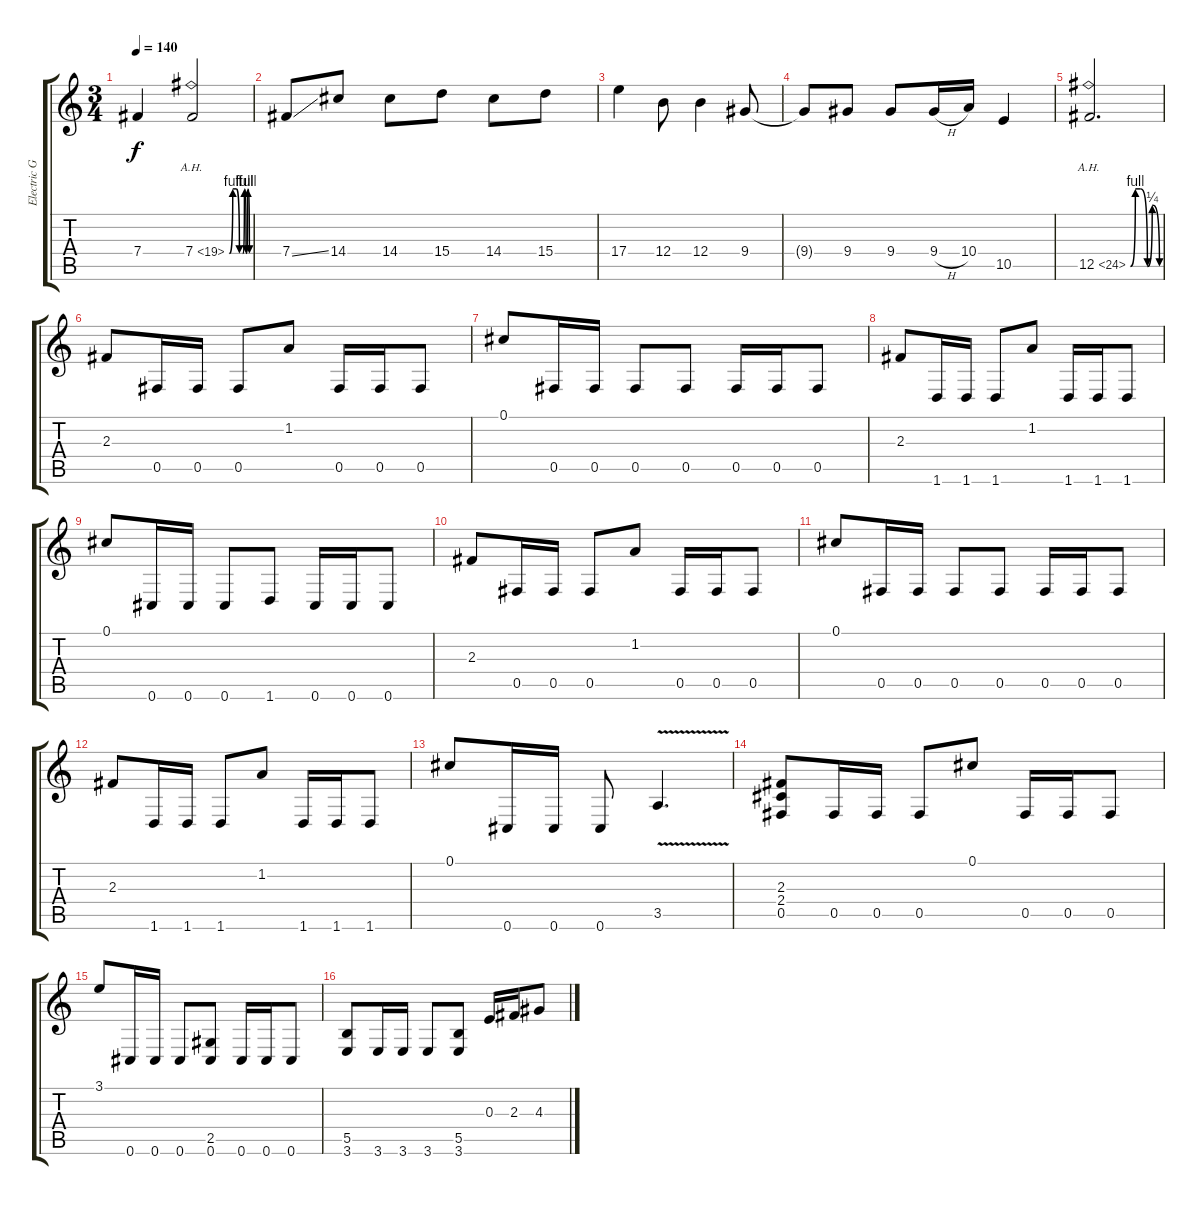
\track ("Electric Guitar 1" "Electric G") {instrument distortionguitar}
\staff {score tabs}
\tuning (Db4 Ab3 E3 B2 Gb2 Db2) {hide}
\ts (3 4)
\tempo 140
\clef g2
\ks c
7.4{t}.4{dy f} 7.4{be (custom 0 0 10 4 20 4 30 0 40 0 45 4 50 0 55 4 60 0) ah 12}.2 |
7.4{ss}.8 14.4.8 14.4.8 15.4.8 14.4.8 15.4.8 |
17.4.4 12.4.8 12.4.4 9.4.8 |
9.4{t}.8 9.4.8 9.4.8 9.4{h}.16 10.4.16 10.5.4 |
12.5{be (custom 0 0 10 4 20 4 35 0 45 1 60 0) ah 12}.2{d} |
2.3.8 0.5.16 0.5.16 0.5.8 1.2.8 0.5.16 0.5.16 0.5.8 |
0.1.8 0.5.16 0.5.16 0.5.8 0.5.8 0.5.16 0.5.16 0.5.8 |
2.3.8 1.6.16 1.6.16 1.6.8 1.2.8 1.6.16 1.6.16 1.6.8 |
0.1.8 0.6.16 0.6.16 0.6.8 1.6.8 0.6.16 0.6.16 0.6.8 |
2.3.8 0.5.16 0.5.16 0.5.8 1.2.8 0.5.16 0.5.16 0.5.8 |
0.1.8 0.5.16 0.5.16 0.5.8 0.5.8 0.5.16 0.5.16 0.5.8 |
2.3.8 1.6.16 1.6.16 1.6.8 1.2.8 1.6.16 1.6.16 1.6.8 |
0.1.8 0.6.16 0.6.16 0.6.8 3.5{v}.4{d} |
(2.3 2.4 0.5).8 0.5.16 0.5.16 0.5.8 0.1.8 0.5.16 0.5.16 0.5.8 |
3.1.8 0.6.16 0.6.16 0.6.8 (2.5 0.6).8 0.6.16 0.6.16 0.6.8 |
(5.5 3.6).8 3.6.16 3.6.16 3.6.8 (5.5 3.6).8 0.3.16 2.3.16 4.3.8
